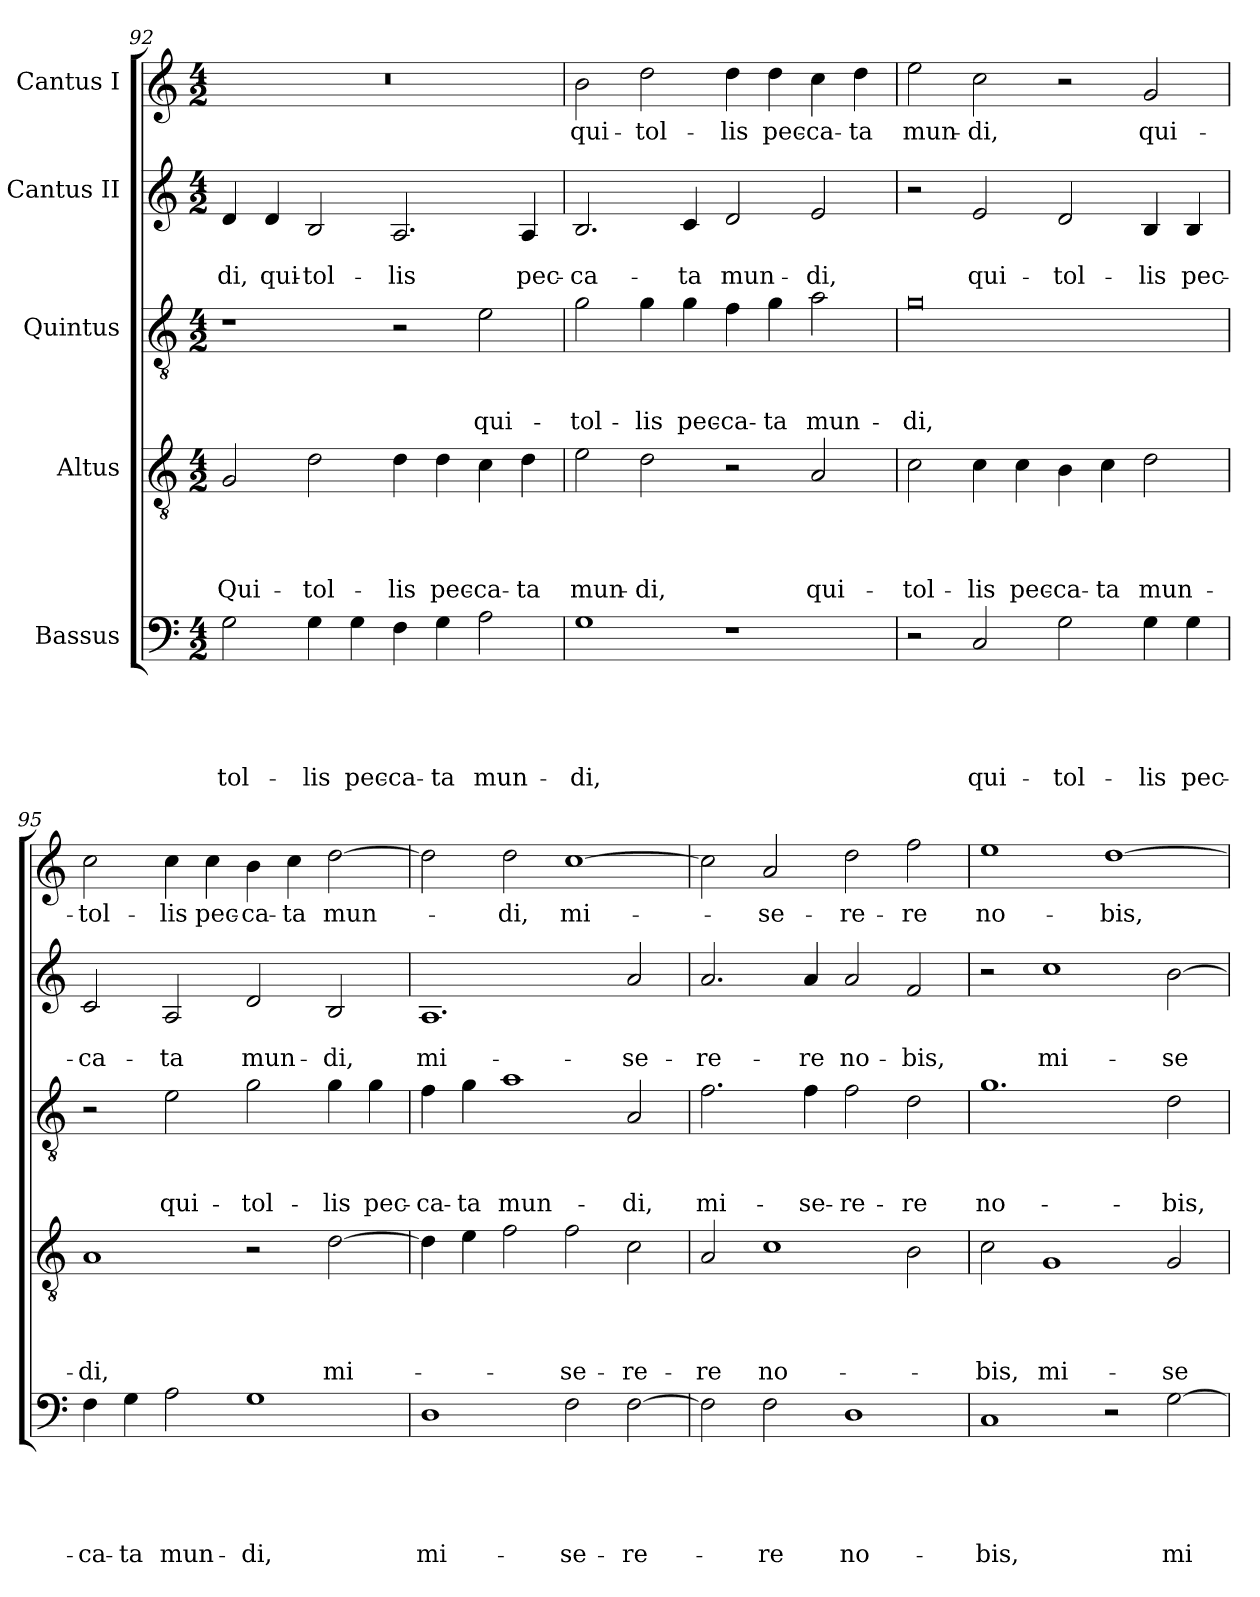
**kern	**text	**text	**text	**text	**text	**kern	**text	**text	**text	**text	**kern	**text	**text	**text	**kern	**text	**text	**kern	**text
*part5	*part5	*part5	*part5	*part5	*part5	*part4	*part4	*part4	*part4	*part4	*part3	*part3	*part3	*part3	*part2	*part2	*part2	*part1	*part1
*staff5	*staff5	*staff5	*staff5	*staff5	*staff5	*staff4	*staff4	*staff4	*staff4	*staff4	*staff3	*staff3	*staff3	*staff3	*staff2	*staff2	*staff2	*staff1	*staff1
*I"Bassus	*	*	*	*	*	*I"Altus	*	*	*	*	*I"Quintus	*	*	*	*I"Cantus II	*	*	*I"Cantus I	*
*clefF4	*	*	*	*	*	*clefGv2	*	*	*	*	*clefGv2	*	*	*	*clefG2	*	*	*clefG2	*
*k[]	*	*	*	*	*	*k[]	*	*	*	*	*k[]	*	*	*	*k[]	*	*	*k[]	*
*M4/2	*	*	*	*	*	*M4/2	*	*	*	*	*M4/2	*	*	*	*M4/2	*	*	*M4/2	*
=92	=92	=92	=92	=92	=92	=92	=92	=92	=92	=92	=92	=92	=92	=92	=92	=92	=92	=92	=92
2G\	.	.	.	.	tol-	2G/	.	.	.	Qui-	1r	.	.	.	4d/	.	-di,	0r	.
.	.	.	.	.	.	.	.	.	.	.	.	.	.	.	4d/	.	qui-	.	.
4G\	.	.	.	.	-lis	2d\	.	.	.	tol-	.	.	.	.	2B/	.	tol-	.	.
4G\	.	.	.	.	pec-	.	.	.	.	.	.	.	.	.	.	.	.	.	.
4F\	.	.	.	.	-ca-	4d\	.	.	.	-lis	2r	.	.	.	2.A/	.	-lis	.	.
4G\	.	.	.	.	-ta	4d\	.	.	.	pec-	.	.	.	.	.	.	.	.	.
2A\	.	.	.	.	mun-	4c\	.	.	.	-ca-	2e\	.	.	qui-	.	.	.	.	.
.	.	.	.	.	.	4d\	.	.	.	-ta	.	.	.	.	4A/	.	pec-	.	.
=93	=93	=93	=93	=93	=93	=93	=93	=93	=93	=93	=93	=93	=93	=93	=93	=93	=93	=93	=93
1G\	.	.	.	.	-di,	2e\	.	.	.	mun-	2g\	.	.	tol-	2.B/	.	-ca-	2b\	qui-
.	.	.	.	.	.	2d\	.	.	.	-di,	4g\	.	.	-lis	.	.	.	2dd\	tol-
.	.	.	.	.	.	.	.	.	.	.	4g\	.	.	pec-	4c/	.	-ta	.	.
1r	.	.	.	.	.	2r	.	.	.	.	4f\	.	.	-ca-	2d/	.	mun-	4dd\	-lis
.	.	.	.	.	.	.	.	.	.	.	4g\	.	.	-ta	.	.	.	4dd\	pec-
.	.	.	.	.	.	2A/	.	.	.	qui-	2a\	.	.	mun-	2e/	.	-di,	4cc\	-ca-
.	.	.	.	.	.	.	.	.	.	.	.	.	.	.	.	.	.	4dd\	-ta
=94	=94	=94	=94	=94	=94	=94	=94	=94	=94	=94	=94	=94	=94	=94	=94	=94	=94	=94	=94
2r	.	.	.	.	.	2c\	.	.	.	tol-	0g\	.	.	-di,	2r	.	.	2ee\	mun-
2C/	.	.	.	.	qui-	4c\	.	.	.	-lis	.	.	.	.	2e/	.	qui-	2cc\	-di,
.	.	.	.	.	.	4c\	.	.	.	pec-	.	.	.	.	.	.	.	.	.
2G\	.	.	.	.	tol-	4B\	.	.	.	-ca-	.	.	.	.	2d/	.	tol-	2r	.
.	.	.	.	.	.	4c\	.	.	.	-ta	.	.	.	.	.	.	.	.	.
4G\	.	.	.	.	-lis	2d\	.	.	.	mun-	.	.	.	.	4B/	.	-lis	2g/	qui-
4G\	.	.	.	.	pec-	.	.	.	.	.	.	.	.	.	4B/	.	pec-	.	.
=95	=95	=95	=95	=95	=95	=95	=95	=95	=95	=95	=95	=95	=95	=95	=95	=95	=95	=95	=95
4F\	.	.	.	.	-ca-	1A/	.	.	.	-di,	2r	.	.	.	2c/	.	-ca-	2cc\	tol-
4G\	.	.	.	.	-ta	.	.	.	.	.	.	.	.	.	.	.	.	.	.
2A\	.	.	.	.	mun-	.	.	.	.	.	2e\	.	.	qui-	2A/	.	-ta	4cc\	-lis
.	.	.	.	.	.	.	.	.	.	.	.	.	.	.	.	.	.	4cc\	pec-
1G\	.	.	.	.	-di,	2r	.	.	.	.	2g\	.	.	tol-	2d/	.	mun-	4b\	-ca-
.	.	.	.	.	.	.	.	.	.	.	.	.	.	.	.	.	.	4cc\	-ta
.	.	.	.	.	.	[2d\	.	.	.	mi-	4g\	.	.	-lis	2B/	.	-di,	[2dd\	mun-
.	.	.	.	.	.	.	.	.	.	.	4g\	.	.	pec-	.	.	.	.	.
=96	=96	=96	=96	=96	=96	=96	=96	=96	=96	=96	=96	=96	=96	=96	=96	=96	=96	=96	=96
1D\	.	.	.	.	mi-	4d\]	.	.	.	.	4f\	.	.	-ca-	1.A/	.	mi-	2dd\]	.
.	.	.	.	.	.	4e\	.	.	.	.	4g\	.	.	-ta	.	.	.	.	.
.	.	.	.	.	.	2f\	.	.	.	.	1a\	.	.	mun-	.	.	.	2dd\	-di,
2F\	.	.	.	.	-se-	2f\	.	.	.	-se-	.	.	.	.	.	.	.	[1cc\	mi-
[2F\	.	.	.	.	-re-	2c\	.	.	.	-re-	2A/	.	.	-di,	2a/	.	-se-	.	.
=97	=97	=97	=97	=97	=97	=97	=97	=97	=97	=97	=97	=97	=97	=97	=97	=97	=97	=97	=97
2F\]	.	.	.	.	.	2A/	.	.	.	-re	2.f\	.	.	mi-	2.a/	.	-re-	2cc\]	.
2F\	.	.	.	.	-re	1c\	.	.	.	no-	.	.	.	.	.	.	.	2a/	-se-
.	.	.	.	.	.	.	.	.	.	.	4f\	.	.	-se-	4a/	.	-re	.	.
1D\	.	.	.	.	no-	.	.	.	.	.	2f\	.	.	-re-	2a/	.	no-	2dd\	-re-
.	.	.	.	.	.	2B\	.	.	.	.	2d\	.	.	-re	2f/	.	-bis,	2ff\	-re
=98	=98	=98	=98	=98	=98	=98	=98	=98	=98	=98	=98	=98	=98	=98	=98	=98	=98	=98	=98
1C/	.	.	.	.	-bis,	2c\	.	.	.	-bis,	1.g\	.	.	no-	2r	.	.	1ee\	no-
.	.	.	.	.	.	1G/	.	.	.	mi-	.	.	.	.	1cc\	.	mi-	.	.
2r	.	.	.	.	.	.	.	.	.	.	.	.	.	.	.	.	.	[1dd\	-bis,
[2G\	.	.	.	.	mi-	2G/	.	.	.	-se-	2d\	.	.	-bis,	[2b\	.	-se-	.	.
=	=	=	=	=	=	=	=	=	=	=	=	=	=	=	=	=	=	=	=
*-	*-	*-	*-	*-	*-	*-	*-	*-	*-	*-	*-	*-	*-	*-	*-	*-	*-	*-	*-
